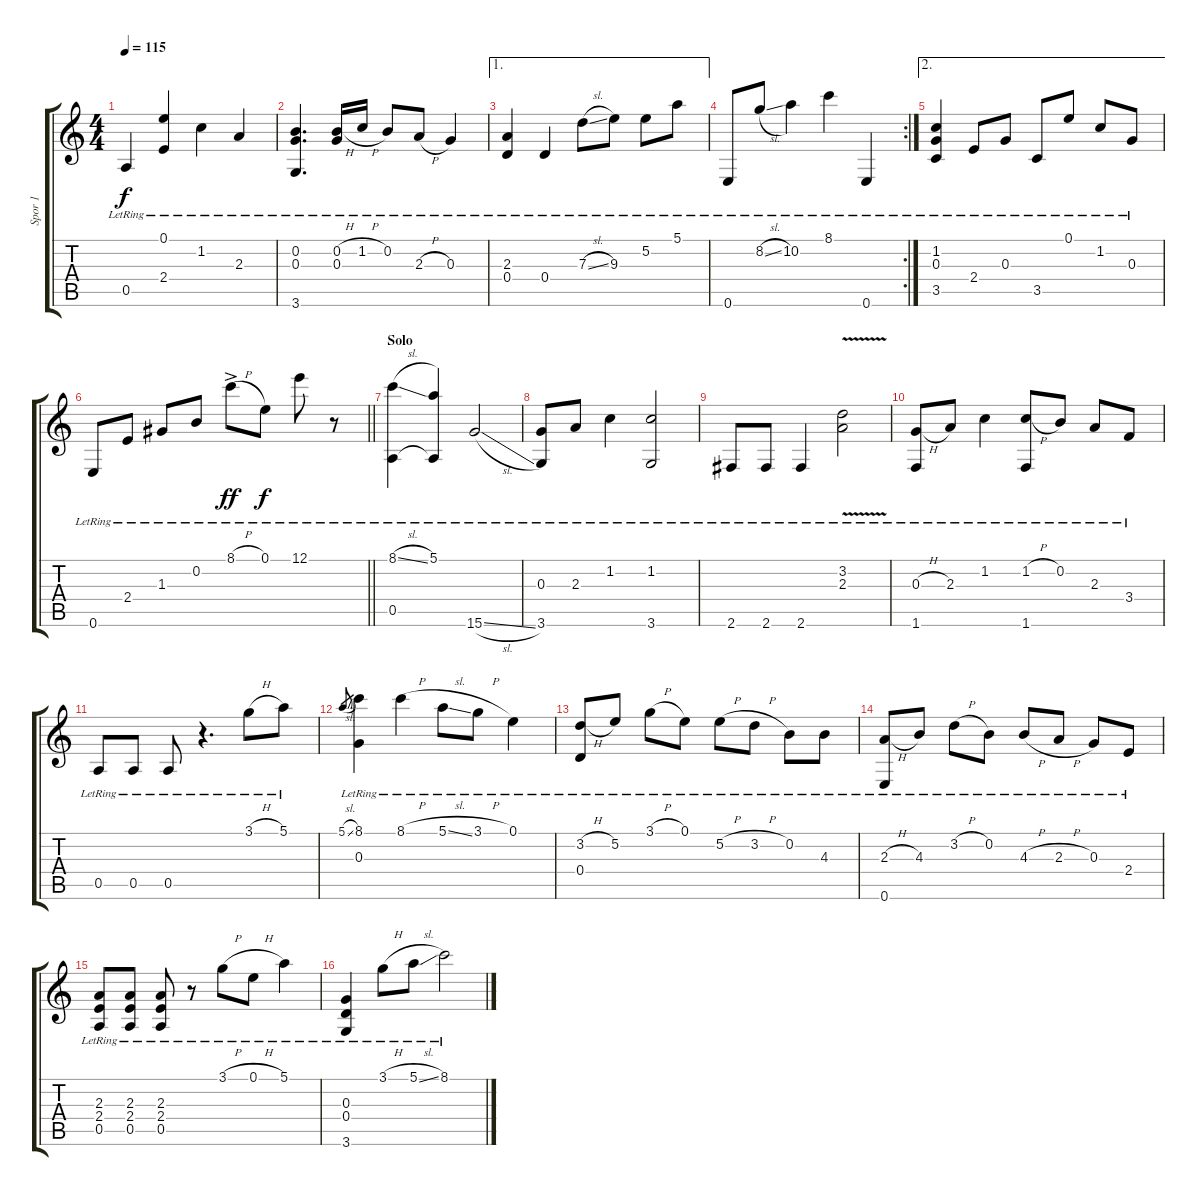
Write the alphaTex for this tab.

\track ("Spor 1" "Spor 1") {instrument acousticguitarsteel}
\staff {score tabs}
\tuning (E4 B3 G3 D3 A2 E2) {hide}
\ts (4 4)
\tempo 115
\clef g2
\ks aminor
0.5{lr}.4{dy f} (0.1{lr} 2.4{lr}).4 1.2{lr}.4 2.3{lr}.4 |
(0.2{lr} 0.3{lr} 3.6{lr}).4{d} (0.2{h lr} 0.3{lr}).16 1.2{h lr}.16 0.2{lr}.8 2.3{h lr}.8 0.3{lr}.4 |
\ae 1
(2.3{lr} 0.4{lr}).4 0.4{lr}.4 7.3{sl lr}.8 9.3{lr}.8 5.2{lr}.8 5.1{lr}.8 |
\rc 2
0.6{lr}.8 8.2{sl lr}.8 10.2{lr}.4 8.1{lr}.4 0.6{lr}.4 |
\ae 2
(1.2{lr} 0.3{lr} 3.5{lr}).4 2.4{lr}.8 0.3{lr}.8 3.5{lr}.8 0.1{lr}.8 1.2{lr}.8 0.3{lr}.8 |
\barLineRight lightlight
0.6{lr}.8 2.4{lr}.8 1.3{lr}.8 0.2{lr}.8 8.1{h ac lr}.8{dy ff} 0.1{lr}.8{dy f} 12.1{lr}.8 r.8 |
\section ("" "Solo")
(8.1{sl lr} 0.5{lr}).4 (5.1{lr} 0.5{t}).4 15.6{sl lr}.2 |
(0.3{lr} 3.6{lr}).8 2.3{lr}.8 1.2{lr}.4 (1.2{lr} 3.6{lr}).2 |
2.6{lr}.8 2.6{lr}.8 2.6{lr}.4 (3.2{v lr} 2.3{v lr}).2 |
(0.3{h lr} 1.6{lr}).8 2.3{lr}.8 1.2{lr}.4 (1.2{h lr} 1.6{lr}).8 0.2{lr}.8 2.3{lr}.8 3.4{lr}.8 |
0.5{lr}.8 0.5{lr}.8 0.5{lr}.8 r.4{d} 3.1{h lr}.8 5.1{lr}.8 |
5.1{sl}.8{gr} (8.1{lr} 0.3{lr}).4 8.1{h lr}.4 5.1{sl lr}.8 3.1{h lr}.8 0.1{lr}.4 |
(3.2{h lr} 0.4{lr}).8 5.2{lr}.8 3.1{h lr}.8 0.1{lr}.8 5.2{h lr}.8 3.2{h lr}.8 0.2{lr}.8 4.3{lr}.8 |
(2.3{h lr} 0.6{lr}).8 4.3{lr}.8 3.2{h lr}.8 0.2{lr}.8 4.3{h lr}.8 2.3{h lr}.8 0.3{lr}.8 2.4{lr}.8 |
(2.3{lr} 2.4{lr} 0.5{lr}).8 (2.3{lr} 2.4{lr} 0.5{lr}).8 (2.3{lr} 2.4{lr} 0.5{lr}).8 r.8 3.1{h lr}.8 0.1{h lr}.8 5.1{lr}.4 |
(0.3{lr} 0.4{lr} 3.6{lr}).4 3.1{h lr}.8 5.1{sl lr}.8 8.1{lr}.2
